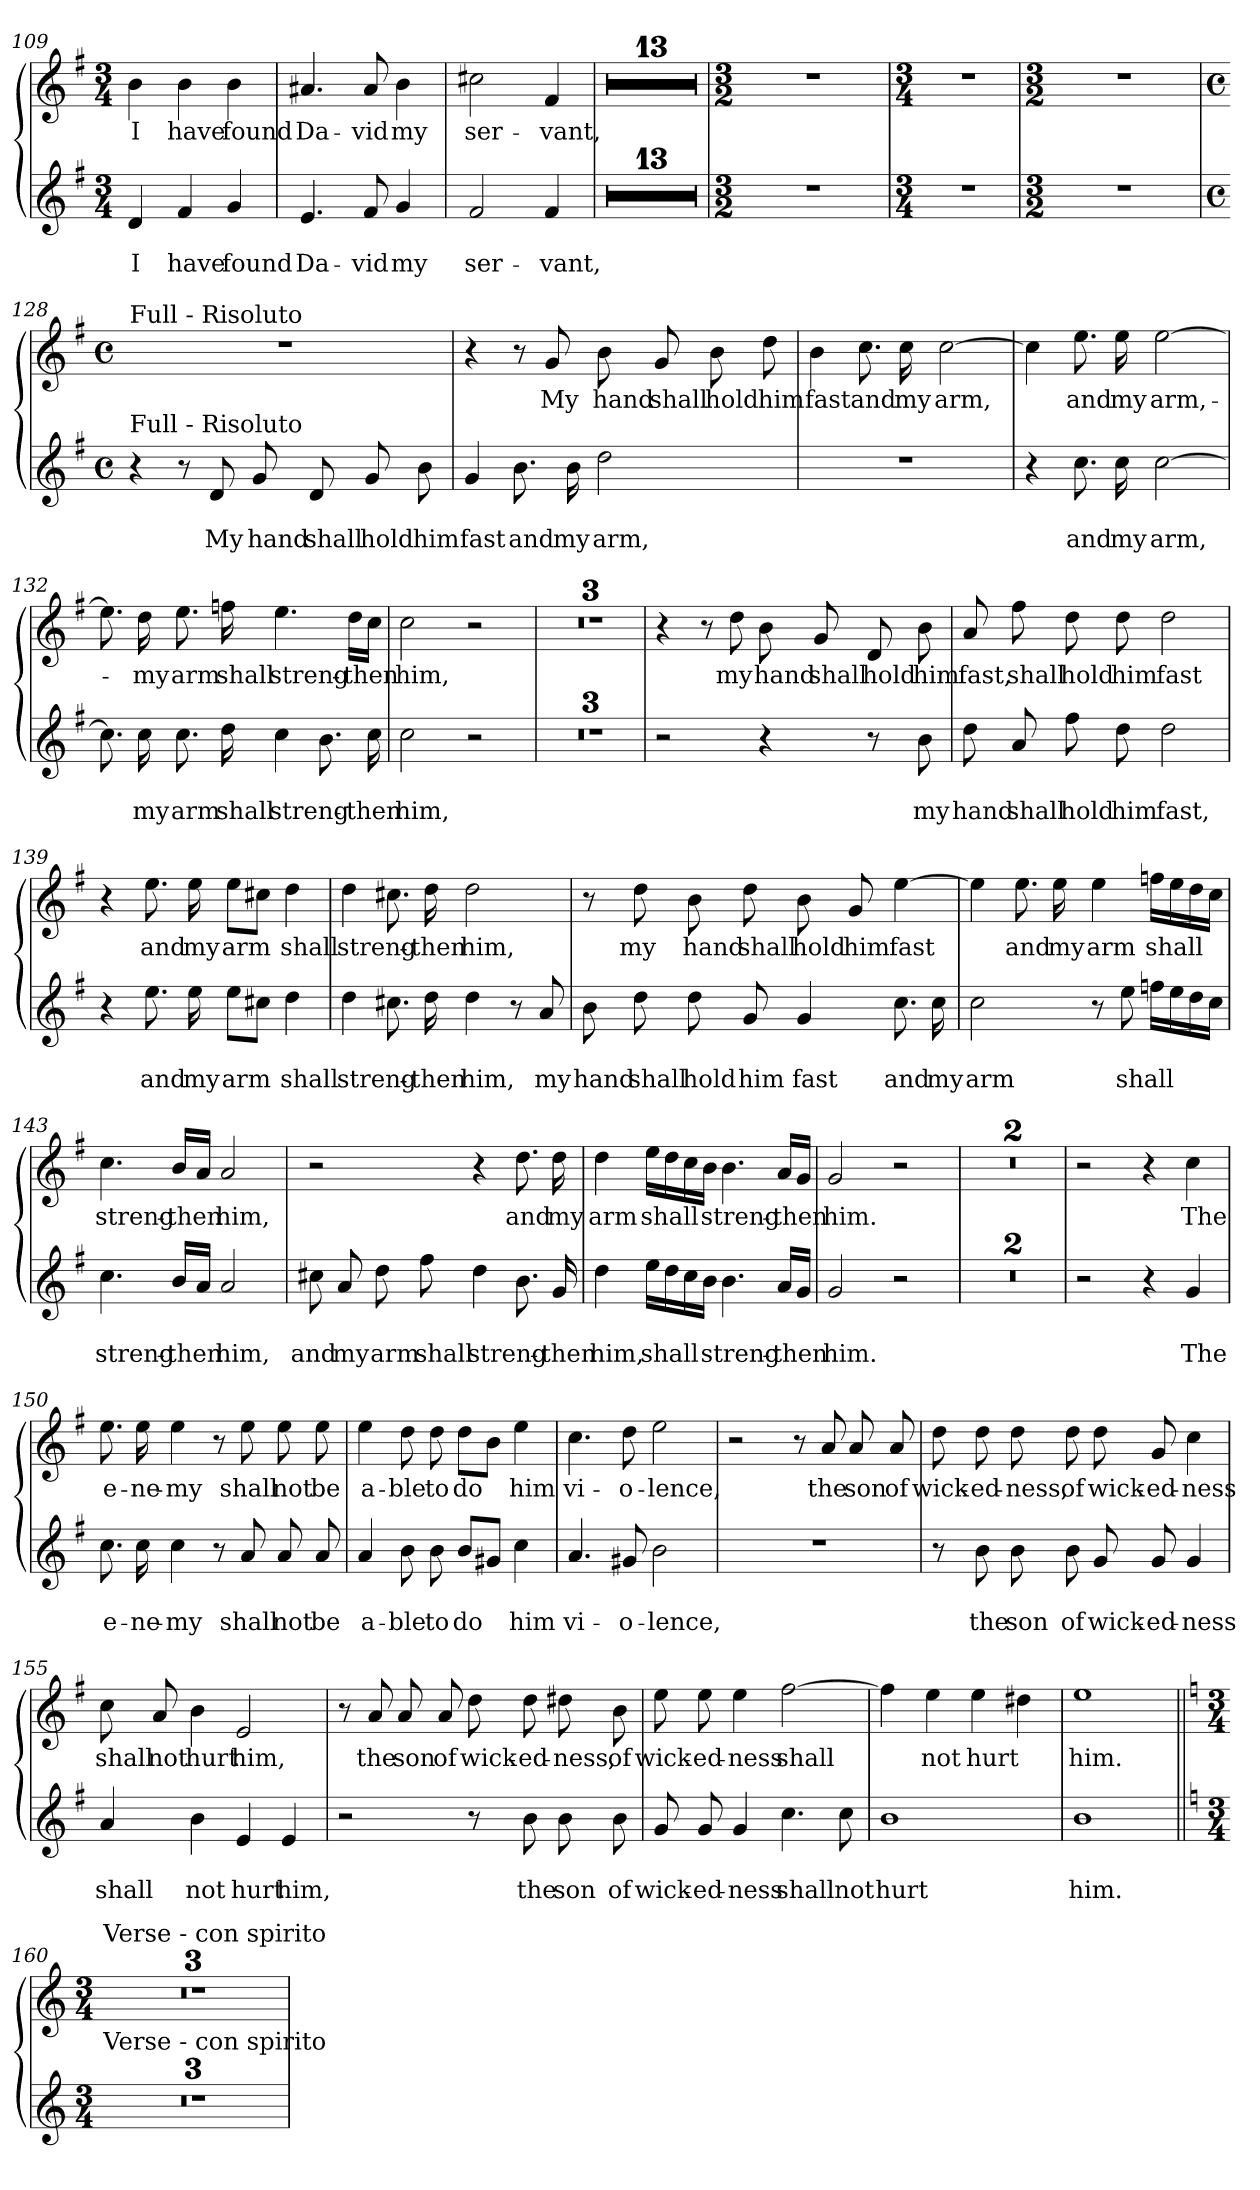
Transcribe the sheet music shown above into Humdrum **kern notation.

**kern	**text	**text	**kern	**text
*part2	*part2	*part2	*part1	*part1
*staff2	*staff2	*staff2	*staff1	*staff1
*clefG2	*	*	*clefG2	*
*k[f#]	*	*	*k[f#]	*
*G:	*	*	*G:	*
*M3/4	*	*	*M3/4	*
=109	=109	=109	=109	=109
!	!	!LO:LY:b	!	!LO:LY:b
4d/	.	I	4b\	I
!	!	!LO:LY:b	!	!LO:LY:b
4f#/	.	have	4b\	have
!	!	!LO:LY:b	!	!LO:LY:b
4g/	.	found	4b\	found
=110	=110	=110	=110	=110
!	!	!LO:LY:b	!	!LO:LY:b
4.e/	.	Da-	4.a#X/	Da-
!	!	!LO:LY:b	!	!LO:LY:b
8f#/	.	-vid	8a#/	-vid
!	!	!LO:LY:b	!	!LO:LY:b
4g/	.	my	4b\	my
=111	=111	=111	=111	=111
!	!	!LO:LY:b	!	!LO:LY:b
2f#/	.	ser-	2cc#X\	ser-
!	!	!LO:LY:b	!	!LO:LY:b
4f#/	.	-vant,	4f#/	-vant,
=112	=112	=112	=112	=112
2.r	.	.	2.r	.
=113	=113	=113	=113	=113
2.r	.	.	2.r	.
=114	=114	=114	=114	=114
2.r	.	.	2.r	.
=115	=115	=115	=115	=115
2.r	.	.	2.r	.
=116	=116	=116	=116	=116
2.r	.	.	2.r	.
=117	=117	=117	=117	=117
2.r	.	.	2.r	.
=118	=118	=118	=118	=118
2.r	.	.	2.r	.
=119	=119	=119	=119	=119
2.r	.	.	2.r	.
=120	=120	=120	=120	=120
2.r	.	.	2.r	.
=121	=121	=121	=121	=121
2.r	.	.	2.r	.
=122	=122	=122	=122	=122
2.r	.	.	2.r	.
=123	=123	=123	=123	=123
2.r	.	.	2.r	.
=124	=124	=124	=124	=124
2.r	.	.	2.r	.
=125	=125	=125	=125	=125
*M3/2	*	*	*M3/2	*
1.r	.	.	1.r	.
=126	=126	=126	=126	=126
*M3/4	*	*	*M3/4	*
2.r	.	.	2.r	.
=127	=127	=127	=127	=127
*M3/2	*	*	*M3/2	*
1.r	.	.	1.r	.
!!LO:PB:g=z
=128	=128	=128	=128	=128
*M4/4	*	*	*M4/4	*
*met(c)	*	*	*met(c)	*
!	!	!	!LO:TX:a:t=Full - Risoluto	!
!LO:TX:a:t=Full - Risoluto	!	!	!	!
4r	.	.	1r	.
8r	.	.	.	.
!	!	!LO:LY:b	!	!
8d/	.	My	.	.
!	!	!LO:LY:b	!	!
8g/	.	hand	.	.
!	!	!LO:LY:b	!	!
8d/	.	shall	.	.
!	!	!LO:LY:b	!	!
8g/	.	hold	.	.
!	!	!LO:LY:b	!	!
8b\	.	him	.	.
=129	=129	=129	=129	=129
!	!	!LO:LY:b	!	!
4g/	.	fast	4r	.
!	!	!LO:LY:b	!	!
8.b\	.	and	8r	.
!	!	!	!	!LO:LY:b
.	.	.	8g/	My
!	!	!LO:LY:b	!	!
16b\	.	my	.	.
!	!	!LO:LY:b	!	!LO:LY:b
2dd\	.	arm,	8b\	hand
!	!	!	!	!LO:LY:b
.	.	.	8g/	shall
!	!	!	!	!LO:LY:b
.	.	.	8b\	hold
!	!	!	!	!LO:LY:b
.	.	.	8dd\	him
=130	=130	=130	=130	=130
!	!	!	!	!LO:LY:b
1r	.	.	4b\	fast
!	!	!	!	!LO:LY:b
.	.	.	8.cc\	and
!	!	!	!	!LO:LY:b
.	.	.	16cc\	my
!	!	!	!	!LO:LY:b
.	.	.	[2cc\	arm,
=131	=131	=131	=131	=131
4r	.	.	4cc\]	.
!	!	!LO:LY:b	!	!LO:LY:b
8.cc\	.	and	8.ee\	and
!	!	!LO:LY:b	!	!LO:LY:b
16cc\	.	my	16ee\	my
!	!	!LO:LY:b	!	!LO:LY:b
[2cc\	.	arm,	[2ee\	arm,-
!!LO:LB:g=z
=132	=132	=132	=132	=132
8.cc\]	.	.	8.ee\]	.
!	!	!LO:LY:b	!	!LO:LY:b
16cc\	.	my	16dd\	-my
!	!	!LO:LY:b	!	!LO:LY:b
8.cc\	.	arm	8.ee\	arm
!	!	!LO:LY:b	!	!LO:LY:b
16dd\	.	shall	16ffn\	shall
!	!	!LO:LY:b	!	!LO:LY:b
4cc\	.	streng-	4.ee\	streng-
8.b\	.	.	.	.
!	!	!	!	!LO:LY:b
.	.	.	16dd\LL	-then
!	!	!LO:LY:b	!	!
16cc\	.	-then	16cc\JJ	.
=133	=133	=133	=133	=133
!	!	!LO:LY:b	!	!LO:LY:b
2cc\	.	him,	2cc\	him,
2r	.	.	2r	.
=134	=134	=134	=134	=134
1r	.	.	1r	.
=135	=135	=135	=135	=135
1r	.	.	1r	.
=136	=136	=136	=136	=136
1r	.	.	1r	.
=137	=137	=137	=137	=137
2r	.	.	4r	.
.	.	.	8r	.
!	!	!	!	!LO:LY:b
.	.	.	8dd\	my
!	!	!	!	!LO:LY:b
4r	.	.	8b\	hand
!	!	!	!	!LO:LY:b
.	.	.	8g/	shall
!	!	!	!	!LO:LY:b
8r	.	.	8d/	hold
!	!	!LO:LY:b	!	!LO:LY:b
8b\	.	my	8b\	him
=138	=138	=138	=138	=138
!	!	!LO:LY:b	!	!LO:LY:b
8dd\	.	hand	8a/	fast,
!	!	!LO:LY:b	!	!LO:LY:b
8a/	.	shall	8ff#\	shall
!	!	!LO:LY:b	!	!LO:LY:b
8ff#\	.	hold	8dd\	hold
!	!	!LO:LY:b	!	!LO:LY:b
8dd\	.	him	8dd\	him
!	!	!LO:LY:b	!	!LO:LY:b
2dd\	.	fast,	2dd\	fast
!!LO:LB:g=z
=139	=139	=139	=139	=139
4r	.	.	4r	.
!	!	!LO:LY:b	!	!LO:LY:b
8.ee\	.	and	8.ee\	and
!	!	!LO:LY:b	!	!LO:LY:b
16ee\	.	my	16ee\	my
!	!	!LO:LY:b	!	!LO:LY:b
8ee\L	.	arm	8ee\L	arm
8cc#X\J	.	.	8cc#X\J	.
!	!	!LO:LY:b	!	!LO:LY:b
4dd\	.	shall	4dd\	shall
=140	=140	=140	=140	=140
!	!	!LO:LY:b	!	!LO:LY:b
4dd\	.	streng-	4dd\	streng-
8.cc#X\	.	.	8.cc#X\	.
!	!	!LO:LY:b	!	!LO:LY:b
16dd\	.	-then	16dd\	-then
!	!	!LO:LY:b	!	!LO:LY:b
4dd\	.	him,	2dd\	him,
8r	.	.	.	.
!	!	!LO:LY:b	!	!
8a/	.	my	.	.
=141	=141	=141	=141	=141
!	!	!LO:LY:b	!	!
8b\	.	hand	8r	.
!	!	!LO:LY:b	!	!LO:LY:b
8dd\	.	shall	8dd\	my
!	!	!LO:LY:b	!	!LO:LY:b
8dd\	.	hold	8b\	hand
!	!	!LO:LY:b	!	!LO:LY:b
8g/	.	him	8dd\	shall
!	!	!LO:LY:b	!	!LO:LY:b
4g/	.	fast	8b\	hold
!	!	!	!	!LO:LY:b
.	.	.	8g/	him
!	!	!LO:LY:b	!	!LO:LY:b
8.cc\	.	and	[4ee\	fast
!	!	!LO:LY:b	!	!
16cc\	.	my	.	.
!!LO:LB:g=z
=142	=142	=142	=142	=142
!	!	!LO:LY:b	!	!
2cc\	.	arm	4ee\]	.
!	!	!	!	!LO:LY:b
.	.	.	8.ee\	and
!	!	!	!	!LO:LY:b
.	.	.	16ee\	my
!	!	!	!	!LO:LY:b
8r	.	.	4ee\	arm
!	!	!LO:LY:b	!	!
8ee\	.	shall	.	.
!	!	!	!	!LO:LY:b
16ffn\LL	.	.	16ffn\LL	shall
16ee\	.	.	16ee\	.
16dd\	.	.	16dd\	.
16cc\JJ	.	.	16cc\JJ	.
=143	=143	=143	=143	=143
!	!	!LO:LY:b	!	!LO:LY:b
4.cc\	.	streng-	4.cc\	streng-
!	!	!LO:LY:b	!	!LO:LY:b
16b/LL	.	-then	16b/LL	-then
16a/JJ	.	.	16a/JJ	.
!	!	!LO:LY:b	!	!LO:LY:b
2a/	.	him,	2a/	him,
=144	=144	=144	=144	=144
!	!	!LO:LY:b	!	!
8cc#X\	.	and	2r	.
!	!	!LO:LY:b	!	!
8a/	.	my	.	.
!	!	!LO:LY:b	!	!
8dd\	.	arm	.	.
!	!	!LO:LY:b	!	!
8ff#\	.	shall	.	.
!	!	!LO:LY:b	!	!
4dd\	.	streng-	4r	.
!	!	!	!	!LO:LY:b
8.b\	.	.	8.dd\	and
!	!	!LO:LY:b	!	!LO:LY:b
16g/	.	-then	16dd\	my
=145	=145	=145	=145	=145
!	!	!LO:LY:b	!	!LO:LY:b
4dd\	.	him,	4dd\	arm
!	!	!LO:LY:b	!	!LO:LY:b
16ee\LL	.	shall	16ee\LL	shall
16dd\	.	.	16dd\	.
16cc\	.	.	16cc\	.
16b\JJ	.	.	16b\JJ	.
!	!	!LO:LY:b	!	!LO:LY:b
4.b\	.	streng-	4.b\	streng-
!	!	!LO:LY:b	!	!LO:LY:b
16a/LL	.	-then	16a/LL	-then
16g/JJ	.	.	16g/JJ	.
!!LO:LB:g=z
=146	=146	=146	=146	=146
!	!	!LO:LY:b	!	!LO:LY:b
2g/	.	him.	2g/	him.
2r	.	.	2r	.
=147	=147	=147	=147	=147
1r	.	.	1r	.
=148	=148	=148	=148	=148
1r	.	.	1r	.
=149	=149	=149	=149	=149
2r	.	.	2r	.
4r	.	.	4r	.
!	!	!LO:LY:b	!	!LO:LY:b
4g/	.	The	4cc\	The
=150	=150	=150	=150	=150
!	!	!LO:LY:b	!	!LO:LY:b
8.cc\	.	e-	8.ee\	e-
!	!	!LO:LY:b	!	!LO:LY:b
16cc\	.	-ne-	16ee\	-ne-
!	!	!LO:LY:b	!	!LO:LY:b
4cc\	.	-my	4ee\	-my
8r	.	.	8r	.
!	!	!LO:LY:b	!	!LO:LY:b
8a/	.	shall	8ee\	shall
!	!	!LO:LY:b	!	!LO:LY:b
8a/	.	not	8ee\	not
!	!	!LO:LY:b	!	!LO:LY:b
8a/	.	be	8ee\	be
=151	=151	=151	=151	=151
!	!	!LO:LY:b	!	!LO:LY:b
4a/	.	a-	4ee\	a-
!	!	!LO:LY:b	!	!LO:LY:b
8b\	.	-ble	8dd\	-ble
!	!	!LO:LY:b	!	!LO:LY:b
8b\	.	to	8dd\	to
!	!	!LO:LY:b	!	!LO:LY:b
8b/L	.	do	8dd\L	do
8g#X/J	.	.	8b\J	.
!	!	!LO:LY:b	!	!LO:LY:b
4cc\	.	him	4ee\	him
=152	=152	=152	=152	=152
!	!	!LO:LY:b	!	!LO:LY:b
4.a/	.	vi-	4.cc\	vi-
!	!	!LO:LY:b	!	!LO:LY:b
8g#X/	.	-o-	8dd\	-o-
!	!	!LO:LY:b	!	!LO:LY:b
2b\	.	-lence,	2ee\	-lence,
!!LO:LB:g=z
=153	=153	=153	=153	=153
1r	.	.	2r	.
.	.	.	8r	.
!	!	!	!	!LO:LY:b
.	.	.	8a/	the
!	!	!	!	!LO:LY:b
.	.	.	8a/	son
!	!	!	!	!LO:LY:b
.	.	.	8a/	of
=154	=154	=154	=154	=154
!	!	!	!	!LO:LY:b
8r	.	.	8dd\	wick-
!	!	!LO:LY:b	!	!LO:LY:b
8b\	.	the	8dd\	-ed-
!	!	!LO:LY:b	!	!LO:LY:b
8b\	.	son	8dd\	-ness,
!	!	!LO:LY:b	!	!LO:LY:b
8b\	.	of	8dd\	of
!	!	!LO:LY:b	!	!LO:LY:b
8g/	.	wick-	8dd\	wick-
!	!	!LO:LY:b	!	!LO:LY:b
8g/	.	-ed-	8g/	-ed-
!	!	!LO:LY:b	!	!LO:LY:b
4g/	.	-ness	4cc\	-ness
=155	=155	=155	=155	=155
!	!	!LO:LY:b	!	!LO:LY:b
4a/	.	shall	8cc\	shall
!	!	!	!	!LO:LY:b
.	.	.	8a/	not
!	!	!LO:LY:b	!	!LO:LY:b
4b\	.	not	4b\	hurt
!	!	!LO:LY:b	!	!LO:LY:b
4e/	.	hurt	2e/	him,
!	!	!LO:LY:b	!	!
4e/	.	him,	.	.
=156	=156	=156	=156	=156
2r	.	.	8r	.
!	!	!	!	!LO:LY:b
.	.	.	8a/	the
!	!	!	!	!LO:LY:b
.	.	.	8a/	son
!	!	!	!	!LO:LY:b
.	.	.	8a/	of
!	!	!	!	!LO:LY:b
8r	.	.	8dd\	wick-
!	!	!LO:LY:b	!	!LO:LY:b
8b\	.	the	8dd\	-ed-
!	!	!LO:LY:b	!	!LO:LY:b
8b\	.	son	8dd#X\	-ness,
!	!	!LO:LY:b	!	!LO:LY:b
8b\	.	of	8b\	of
!!LO:LB:g=z
=157	=157	=157	=157	=157
!	!	!LO:LY:b	!	!LO:LY:b
8g/	.	wick-	8ee\	wick-
!	!	!LO:LY:b	!	!LO:LY:b
8g/	.	-ed-	8ee\	-ed-
!	!	!LO:LY:b	!	!LO:LY:b
4g/	.	-ness	4ee\	-ness
!	!	!LO:LY:b	!	!LO:LY:b
4.cc\	.	shall	[2ff#\	shall
!	!	!LO:LY:b	!	!
8cc\	.	not	.	.
=158	=158	=158	=158	=158
!	!	!LO:LY:b	!	!
1b	.	hurt	4ff#\]	.
!	!	!	!	!LO:LY:b
.	.	.	4ee\	not
!	!	!	!	!LO:LY:b
.	.	.	4ee\	hurt
.	.	.	4dd#X\	.
=159	=159	=159	=159	=159
!	!	!LO:LY:b	!	!LO:LY:b
1b	.	him.	1ee	him.
=160||	=160||	=160||	=160||	=160||
*k[]	*	*	*k[]	*
*C:	*	*	*C:	*
*M3/4	*	*	*M3/4	*
!	!	!	!LO:TX:a:t=Verse - con spirito	!
!LO:TX:a:t=Verse - con spirito	!	!	!	!
2.r	.	.	2.r	.
=161	=161	=161	=161	=161
2.r	.	.	2.r	.
=162	=162	=162	=162	=162
2.r	.	.	2.r	.
=	=	=	=	=
*-	*-	*-	*-	*-
